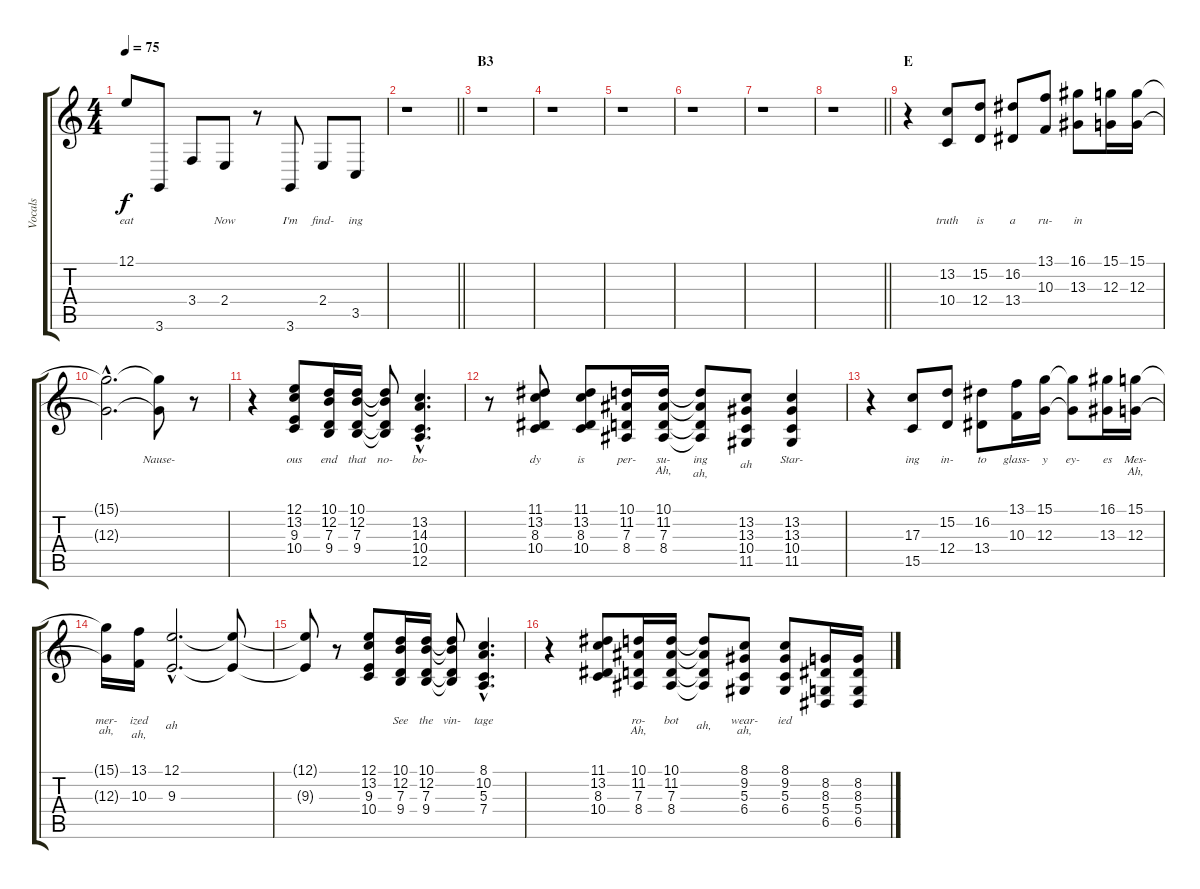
\track ("Vocals" "Vocals") {instrument lead6voice}
\staff {score tabs}
\tuning (E4 B3 G3 D3 A2 E2) {hide}
\ts (4 4)
\tempo 75
\clef g2
\ks c
12.1.8{lyrics (0 "eat") lyrics (1 "") lyrics (2 "") lyrics (3 "") lyrics (4 "") dy f} 3.6.8{lyrics (0 "") lyrics (1 "") lyrics (2 "") lyrics (3 "") lyrics (4 "")} 3.4.8{lyrics (0 "") lyrics (1 "") lyrics (2 "") lyrics (3 "") lyrics (4 "")} 2.4.8{lyrics (0 "Now") lyrics (1 "") lyrics (2 "") lyrics (3 "") lyrics (4 "")} r.8 3.6.8{lyrics (0 "I'm") lyrics (1 "") lyrics (2 "") lyrics (3 "") lyrics (4 "")} 2.4.8{lyrics (0 "find-") lyrics (1 "") lyrics (2 "") lyrics (3 "") lyrics (4 "")} 3.5.8{lyrics (0 "ing") lyrics (1 "") lyrics (2 "") lyrics (3 "") lyrics (4 "")} |
\barLineRight lightlight
r.1 |
\section ("" "B3")
r.1 |
r.1 |
r.1 |
r.1 |
r.1 |
\barLineRight lightlight
r.1 |
\section ("" "E")
r.4 (13.2 10.4).8{lyrics (0 "truth") lyrics (1 "") lyrics (2 "") lyrics (3 "") lyrics (4 "")} (15.2 12.4).8{lyrics (0 "is") lyrics (1 "") lyrics (2 "") lyrics (3 "") lyrics (4 "")} (16.2 13.4).8{lyrics (0 "a") lyrics (1 "") lyrics (2 "") lyrics (3 "") lyrics (4 "")} (13.1 10.3).8{lyrics (0 "ru-") lyrics (1 "") lyrics (2 "") lyrics (3 "") lyrics (4 "")} (16.1 13.3).8{lyrics (0 "in") lyrics (1 "") lyrics (2 "") lyrics (3 "") lyrics (4 "")} (15.1 12.3).16{lyrics (0 "") lyrics (1 "") lyrics (2 "") lyrics (3 "") lyrics (4 "")} (15.1 12.3).16{lyrics (0 "") lyrics (1 "") lyrics (2 "") lyrics (3 "") lyrics (4 "")} |
(15.1{hac t} 12.3{hac t}).2{d lyrics (0 "") lyrics (1 "") lyrics (2 "") lyrics (3 "") lyrics (4 "")} (15.1{t} 12.3{t}).8{lyrics (0 "Nause-") lyrics (1 "") lyrics (2 "") lyrics (3 "") lyrics (4 "")} r.8 |
r.4 (12.1 13.2 9.3 10.4).8{lyrics (0 "ous") lyrics (1 "") lyrics (2 "") lyrics (3 "") lyrics (4 "")} (10.1 12.2 7.3 9.4).16{lyrics (0 "end") lyrics (1 "") lyrics (2 "") lyrics (3 "") lyrics (4 "")} (10.1 12.2 7.3 9.4).16{lyrics (0 "that") lyrics (1 "") lyrics (2 "") lyrics (3 "") lyrics (4 "")} (10.1{t} 12.2{t} 7.3{t} 9.4{t}).8{lyrics (0 "no-") lyrics (1 "") lyrics (2 "") lyrics (3 "") lyrics (4 "")} (13.2{hac} 14.3{hac} 10.4{hac} 12.5{hac}).4{d lyrics (0 "bo-") lyrics (1 "") lyrics (2 "") lyrics (3 "") lyrics (4 "")} |
r.8 (11.1 13.2 8.3 10.4).8{lyrics (0 "dy") lyrics (1 "") lyrics (2 "") lyrics (3 "") lyrics (4 "")} (11.1 13.2 8.3 10.4).8{lyrics (0 "is") lyrics (1 "") lyrics (2 "") lyrics (3 "") lyrics (4 "")} (10.1 11.2 7.3 8.4).16{lyrics (0 "per-") lyrics (1 "") lyrics (2 "") lyrics (3 "") lyrics (4 "")} (10.1 11.2 7.3 8.4).16{lyrics (0 "su-") lyrics (1 "Ah,") lyrics (2 "") lyrics (3 "") lyrics (4 "")} (10.1{t} 11.2{t} 7.3{t} 8.4{t}).8{lyrics (0 "ing") lyrics (1 "ah,") lyrics (2 "") lyrics (3 "") lyrics (4 "")} (13.2 13.3 10.4 11.5).8{lyrics (0 "") lyrics (1 "ah") lyrics (2 "") lyrics (3 "") lyrics (4 "")} (13.2 13.3 10.4 11.5).4{lyrics (0 "Star-") lyrics (1 "") lyrics (2 "") lyrics (3 "") lyrics (4 "")} |
r.4 (17.3 15.5).8{lyrics (0 "ing") lyrics (1 "") lyrics (2 "") lyrics (3 "") lyrics (4 "")} (15.2 12.4).8{lyrics (0 "in-") lyrics (1 "") lyrics (2 "") lyrics (3 "") lyrics (4 "")} (16.2 13.4).8{lyrics (0 "to") lyrics (1 "") lyrics (2 "") lyrics (3 "") lyrics (4 "")} (13.1 10.3).16{lyrics (0 "glass-") lyrics (1 "") lyrics (2 "") lyrics (3 "") lyrics (4 "")} (15.1 12.3).16{lyrics (0 "y") lyrics (1 "") lyrics (2 "") lyrics (3 "") lyrics (4 "")} (15.1{t} 12.3{t}).8{lyrics (0 "ey-") lyrics (1 "") lyrics (2 "") lyrics (3 "") lyrics (4 "")} (16.1 13.3).16{lyrics (0 "es") lyrics (1 "") lyrics (2 "") lyrics (3 "") lyrics (4 "")} (15.1 12.3).16{lyrics (0 "Mes-") lyrics (1 "Ah,") lyrics (2 "") lyrics (3 "") lyrics (4 "")} |
(15.1{t} 12.3{t}).16{lyrics (0 "mer-") lyrics (1 "ah,") lyrics (2 "") lyrics (3 "") lyrics (4 "")} (13.1 10.3).16{lyrics (0 "ized") lyrics (1 "ah,") lyrics (2 "") lyrics (3 "") lyrics (4 "")} (12.1{hac} 9.3{hac}).2{d lyrics (0 "") lyrics (1 "ah") lyrics (2 "") lyrics (3 "") lyrics (4 "")} (12.1{t} 9.3{t}).8{lyrics (0 "") lyrics (1 "") lyrics (2 "") lyrics (3 "") lyrics (4 "")} |
(12.1{t} 9.3{t}).8{lyrics (0 "") lyrics (1 "") lyrics (2 "") lyrics (3 "") lyrics (4 "")} r.8 (12.1 13.2 9.3 10.4).8{lyrics (0 "") lyrics (1 "") lyrics (2 "") lyrics (3 "") lyrics (4 "")} (10.1 12.2 7.3 9.4).16{lyrics (0 "See") lyrics (1 "") lyrics (2 "") lyrics (3 "") lyrics (4 "")} (10.1 12.2 7.3 9.4).16{lyrics (0 "the") lyrics (1 "") lyrics (2 "") lyrics (3 "") lyrics (4 "")} (10.1{t} 12.2{t} 7.3{t} 9.4{t}).8{lyrics (0 "vin-") lyrics (1 "") lyrics (2 "") lyrics (3 "") lyrics (4 "")} (8.1{hac} 10.2{hac} 5.3{hac} 7.4{hac}).4{d lyrics (0 "tage") lyrics (1 "") lyrics (2 "") lyrics (3 "") lyrics (4 "")} |
r.4 (11.1 13.2 8.3 10.4).8{lyrics (0 "") lyrics (1 "") lyrics (2 "") lyrics (3 "") lyrics (4 "")} (10.1 11.2 7.3 8.4).16{lyrics (0 "ro-") lyrics (1 "Ah,") lyrics (2 "") lyrics (3 "") lyrics (4 "")} (10.1 11.2 7.3 8.4).16{lyrics (0 "bot") lyrics (1 "") lyrics (2 "") lyrics (3 "") lyrics (4 "")} (10.1{t} 11.2{t} 7.3{t} 8.4{t}).8{lyrics (0 "") lyrics (1 "ah,") lyrics (2 "") lyrics (3 "") lyrics (4 "")} (8.1 9.2 5.3 6.4).8{lyrics (0 "wear-") lyrics (1 "ah,") lyrics (2 "") lyrics (3 "") lyrics (4 "")} (8.1 9.2 5.3 6.4).8{lyrics (0 "ied") lyrics (1 "") lyrics (2 "") lyrics (3 "") lyrics (4 "")} (8.2 8.3 5.4 6.5).16{lyrics (0 "") lyrics (1 "") lyrics (2 "") lyrics (3 "") lyrics (4 "")} (8.2 8.3 5.4 6.5).16{lyrics (0 "") lyrics (1 "") lyrics (2 "") lyrics (3 "") lyrics (4 "")}
